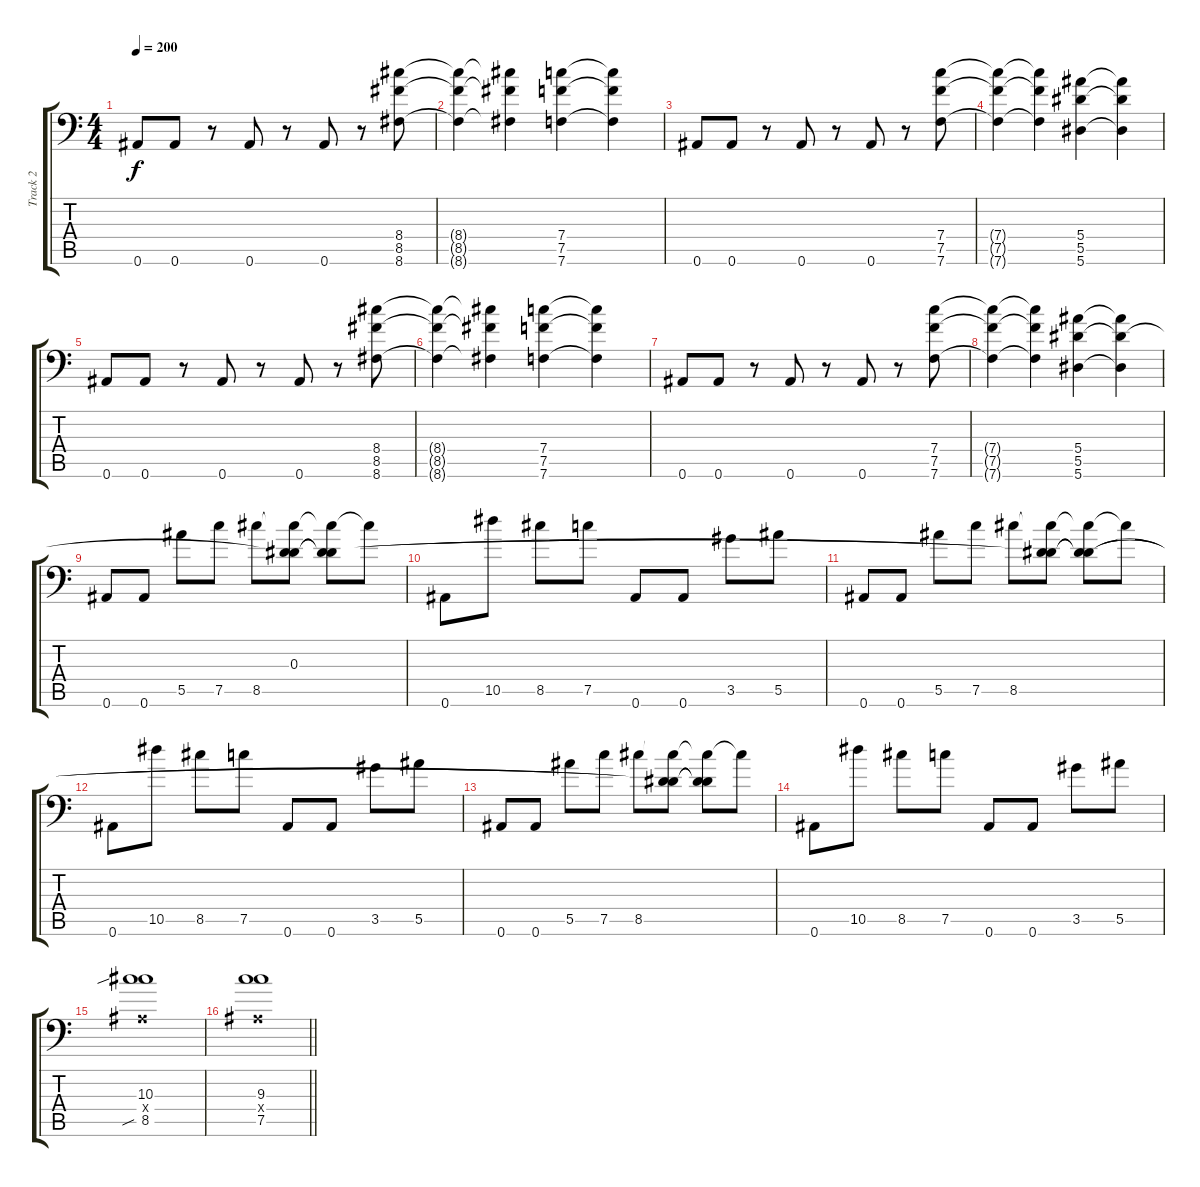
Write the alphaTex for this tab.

\track ("Track 2" "Track 2") {instrument overdrivenguitar}
\staff {score tabs}
\tuning (C4 G3 Eb3 Bb2 F3 Bb1) {hide}
\ts (4 4)
\tempo 200
\clef f4
\ks c
0.6.8{dy f} 0.6.8 r.8 0.6.8 r.8 0.6.8 r.8 (8.4 8.5 8.6).8 |
(8.4{t} 8.5{t} 8.6{t}).4 (8.4{t} 8.5{t} 8.6{t}).4 (7.4 7.5 7.6).4 (7.4{t} 7.5{t} 7.6{t}).4 |
0.6.8 0.6.8 r.8 0.6.8 r.8 0.6.8 r.8 (7.4 7.5 7.6).8 |
(7.4{t} 7.5{t} 7.6{t}).4 (7.4{t} 7.5{t} 7.6{t}).4 (5.4 5.5 5.6).4 (5.4{t} 5.5{t} 5.6{t}).4 |
0.6.8 0.6.8 r.8 0.6.8 r.8 0.6.8 r.8 (8.4 8.5 8.6).8 |
(8.4{t} 8.5{t} 8.6{t}).4 (8.4{t} 8.5{t} 8.6{t}).4 (7.4 7.5 7.6).4 (7.4{t} 7.5{t} 7.6{t}).4 |
0.6.8 0.6.8 r.8 0.6.8 r.8 0.6.8 r.8 (7.4 7.5 7.6).8 |
(7.4{t} 7.5{t} 7.6{t}).4 (7.4{t} 7.5{t} 7.6{t}).4 (5.4 5.5 5.6).4 (5.4{t} 5.5{t} 5.6{t}).4 |
0.6.8 0.6.8 5.5.8 7.5.8 8.5.8 (0.3 5.4{t} 8.5{t}).8 (0.3{t} 5.4{t} 8.5{t}).8 8.5{t}.8 |
0.6.8 10.5.8 8.5.8 7.5.8 0.6.8 0.6.8 3.5.8 5.5.8 |
0.6.8 0.6.8 5.5.8 7.5.8 8.5.8 (0.3{t} 5.4{t} 8.5{t}).8 (0.3{t} 5.4{t} 8.5{t}).8 8.5{t}.8 |
0.6.8 10.5.8 8.5.8 7.5.8 0.6.8 0.6.8 3.5.8 5.5.8 |
0.6.8 0.6.8 5.5.8 7.5.8 8.5.8 (0.3{t} 5.4{t} 8.5{t}).8 (0.3{t} 5.4{t} 8.5{t}).8 8.5{t}.8 |
0.6.8 10.5.8 8.5.8 7.5.8 0.6.8 0.6.8 3.5.8 5.5.8 |
(10.3 0.4{x} 8.5{sib}).1 |
\barLineRight lightlight
(9.3 0.4{x} 7.5).1
